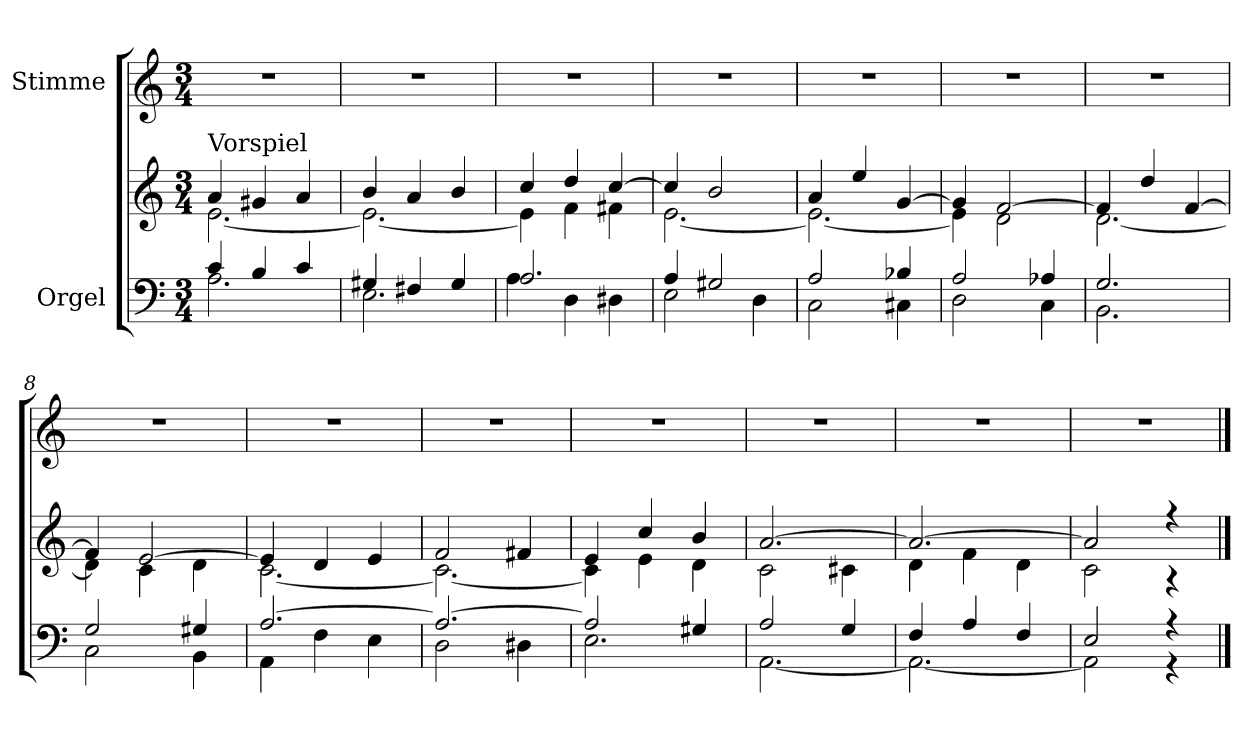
**kern	**kern	**kern
*part2	*part2	*part1
*staff3	*staff2	*staff1
*I"Orgel	*	*I"Stimme
*clefF4	*clefG2	*clefG2
*k[]	*k[]	*k[]
*M3/4	*M3/4	*M3/4
=1	=1	=1
*^	*^	*
!	!	!LO:TX:a:t=Vorspiel	!	!
4c/	2.A\	4a/	[2.e\	2.r
4B/	.	4g#X/	.	.
4c/	.	4a/	.	.
=2	=2	=2	=2	=2
4G#X/	2.E\	4b/	2.e\_	2.r
4F#X/	.	4a/	.	.
4G#/	.	4b/	.	.
=3	=3	=3	=3	=3
2.A/	4A\	4cc/	4e\]	2.r
.	4D\	4dd/	4f\	.
.	4D#X\	[4cc/	4f#X\	.
=4	=4	=4	=4	=4
4A/	2E\	4cc/]	[2.e\	2.r
2G#X/	.	2b/	.	.
.	4D\	.	.	.
=5	=5	=5	=5	=5
2A/	2C\	4a/	2.e\_	2.r
.	.	4ee/	.	.
4B-X/	4C#X\	[4g/	.	.
=6	=6	=6	=6	=6
2A/	2D\	4g/]	4e\]	2.r
.	.	[2f/	2d\	.
4A-X/	4C\	.	.	.
=7	=7	=7	=7	=7
2.G/	2.BB\	4f/]	[2.d\	2.r
.	.	4dd/	.	.
.	.	[4f/	.	.
=8	=8	=8	=8	=8
2G/	2C\	4f/]	4d\]	2.r
.	.	[2e/	4c\	.
4G#X/	4BB\	.	4d\	.
=9	=9	=9	=9	=9
[2.A/	4AA\	4e/]	[2.c\	2.r
.	4F\	4d/	.	.
.	4E\	4e/	.	.
=10	=10	=10	=10	=10
2.A/_	2D\	2f/	2.c\_	2.r
.	4D#X\	4f#X/	.	.
=11	=11	=11	=11	=11
2A/]	2.E\	4e/	4c\]	2.r
.	.	4cc/	4e\	.
4G#X/	.	4b/	4d\	.
=12	=12	=12	=12	=12
2A/	[2.AA\	[2.a/	2c\	2.r
4G/	.	.	4c#X\	.
=13	=13	=13	=13	=13
4F/	2.AA\_	2.a/_	4d\	2.r
4A/	.	.	4f\	.
4F/	.	.	4d\	.
=14	=14	=14	=14	=14
2E/	2AA\]	2a/]	2c\	2.r
4r	4r	4r	4r	.
*v	*v	*	*	*
*	*v	*v	*
==	==	==
*-	*-	*-
